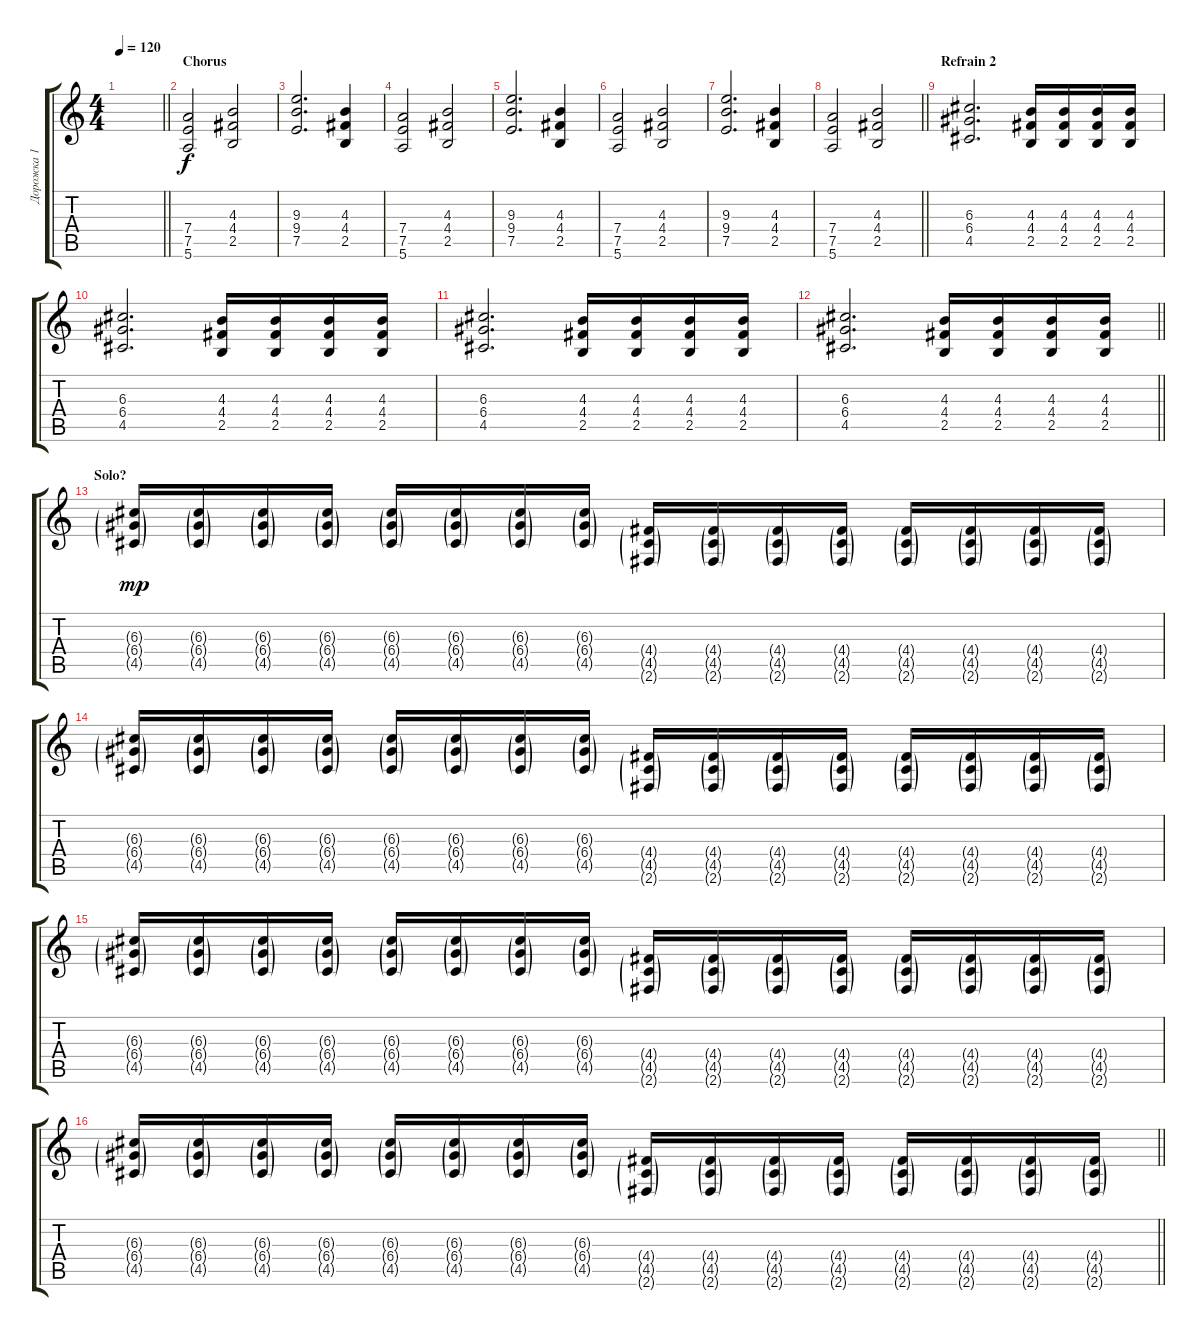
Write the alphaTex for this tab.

\track ("Дорожка 1" "Дорожка 1") {instrument overdrivenguitar}
\staff {score tabs}
\tuning (E4 B3 G3 D3 A2 E2) {hide}
\ts (4 4)
\tempo 120
\clef g2
\barLineRight lightlight
\ks c
|
\section ("" "Chorus")
(7.4 7.5 5.6).2 (4.3 4.4 2.5).2 |
(9.3 9.4 7.5).2{d} (4.3 4.4 2.5).4 |
(7.4 7.5 5.6).2 (4.3 4.4 2.5).2 |
(9.3 9.4 7.5).2{d} (4.3 4.4 2.5).4 |
(7.4 7.5 5.6).2 (4.3 4.4 2.5).2 |
(9.3 9.4 7.5).2{d} (4.3 4.4 2.5).4 |
\barLineRight lightlight
(7.4 7.5 5.6).2 (4.3 4.4 2.5).2 |
\section ("" "Refrain 2")
(6.3 6.4 4.5).2{d} (4.3 4.4 2.5).16 (4.3 4.4 2.5).16 (4.3 4.4 2.5).16 (4.3 4.4 2.5).16 |
(6.3 6.4 4.5).2{d} (4.3 4.4 2.5).16 (4.3 4.4 2.5).16 (4.3 4.4 2.5).16 (4.3 4.4 2.5).16 |
(6.3 6.4 4.5).2{d} (4.3 4.4 2.5).16 (4.3 4.4 2.5).16 (4.3 4.4 2.5).16 (4.3 4.4 2.5).16 |
\barLineRight lightlight
(6.3 6.4 4.5).2{d} (4.3 4.4 2.5).16 (4.3 4.4 2.5).16 (4.3 4.4 2.5).16 (4.3 4.4 2.5).16 |
\section ("" "Solo?")
(6.3{g} 6.4{g} 4.5{g}).16{dy mp} (6.3{g} 6.4{g} 4.5{g}).16 (6.3{g} 6.4{g} 4.5{g}).16 (6.3{g} 6.4{g} 4.5{g}).16 (6.3{g} 6.4{g} 4.5{g}).16 (6.3{g} 6.4{g} 4.5{g}).16 (6.3{g} 6.4{g} 4.5{g}).16 (6.3{g} 6.4{g} 4.5{g}).16 (4.4{g} 4.5{g} 2.6{g}).16 (4.4{g} 4.5{g} 2.6{g}).16 (4.4{g} 4.5{g} 2.6{g}).16 (4.4{g} 4.5{g} 2.6{g}).16 (4.4{g} 4.5{g} 2.6{g}).16 (4.4{g} 4.5{g} 2.6{g}).16 (4.4{g} 4.5{g} 2.6{g}).16 (4.4{g} 4.5{g} 2.6{g}).16 |
(6.3{g} 6.4{g} 4.5{g}).16 (6.3{g} 6.4{g} 4.5{g}).16 (6.3{g} 6.4{g} 4.5{g}).16 (6.3{g} 6.4{g} 4.5{g}).16 (6.3{g} 6.4{g} 4.5{g}).16 (6.3{g} 6.4{g} 4.5{g}).16 (6.3{g} 6.4{g} 4.5{g}).16 (6.3{g} 6.4{g} 4.5{g}).16 (4.4{g} 4.5{g} 2.6{g}).16 (4.4{g} 4.5{g} 2.6{g}).16 (4.4{g} 4.5{g} 2.6{g}).16 (4.4{g} 4.5{g} 2.6{g}).16 (4.4{g} 4.5{g} 2.6{g}).16 (4.4{g} 4.5{g} 2.6{g}).16 (4.4{g} 4.5{g} 2.6{g}).16 (4.4{g} 4.5{g} 2.6{g}).16 |
(6.3{g} 6.4{g} 4.5{g}).16 (6.3{g} 6.4{g} 4.5{g}).16 (6.3{g} 6.4{g} 4.5{g}).16 (6.3{g} 6.4{g} 4.5{g}).16 (6.3{g} 6.4{g} 4.5{g}).16 (6.3{g} 6.4{g} 4.5{g}).16 (6.3{g} 6.4{g} 4.5{g}).16 (6.3{g} 6.4{g} 4.5{g}).16 (4.4{g} 4.5{g} 2.6{g}).16 (4.4{g} 4.5{g} 2.6{g}).16 (4.4{g} 4.5{g} 2.6{g}).16 (4.4{g} 4.5{g} 2.6{g}).16 (4.4{g} 4.5{g} 2.6{g}).16 (4.4{g} 4.5{g} 2.6{g}).16 (4.4{g} 4.5{g} 2.6{g}).16 (4.4{g} 4.5{g} 2.6{g}).16 |
\barLineRight lightlight
(6.3{g} 6.4{g} 4.5{g}).16 (6.3{g} 6.4{g} 4.5{g}).16 (6.3{g} 6.4{g} 4.5{g}).16 (6.3{g} 6.4{g} 4.5{g}).16 (6.3{g} 6.4{g} 4.5{g}).16 (6.3{g} 6.4{g} 4.5{g}).16 (6.3{g} 6.4{g} 4.5{g}).16 (6.3{g} 6.4{g} 4.5{g}).16 (4.4{g} 4.5{g} 2.6{g}).16 (4.4{g} 4.5{g} 2.6{g}).16 (4.4{g} 4.5{g} 2.6{g}).16 (4.4{g} 4.5{g} 2.6{g}).16 (4.4{g} 4.5{g} 2.6{g}).16 (4.4{g} 4.5{g} 2.6{g}).16 (4.4{g} 4.5{g} 2.6{g}).16 (4.4{g} 4.5{g} 2.6{g}).16
